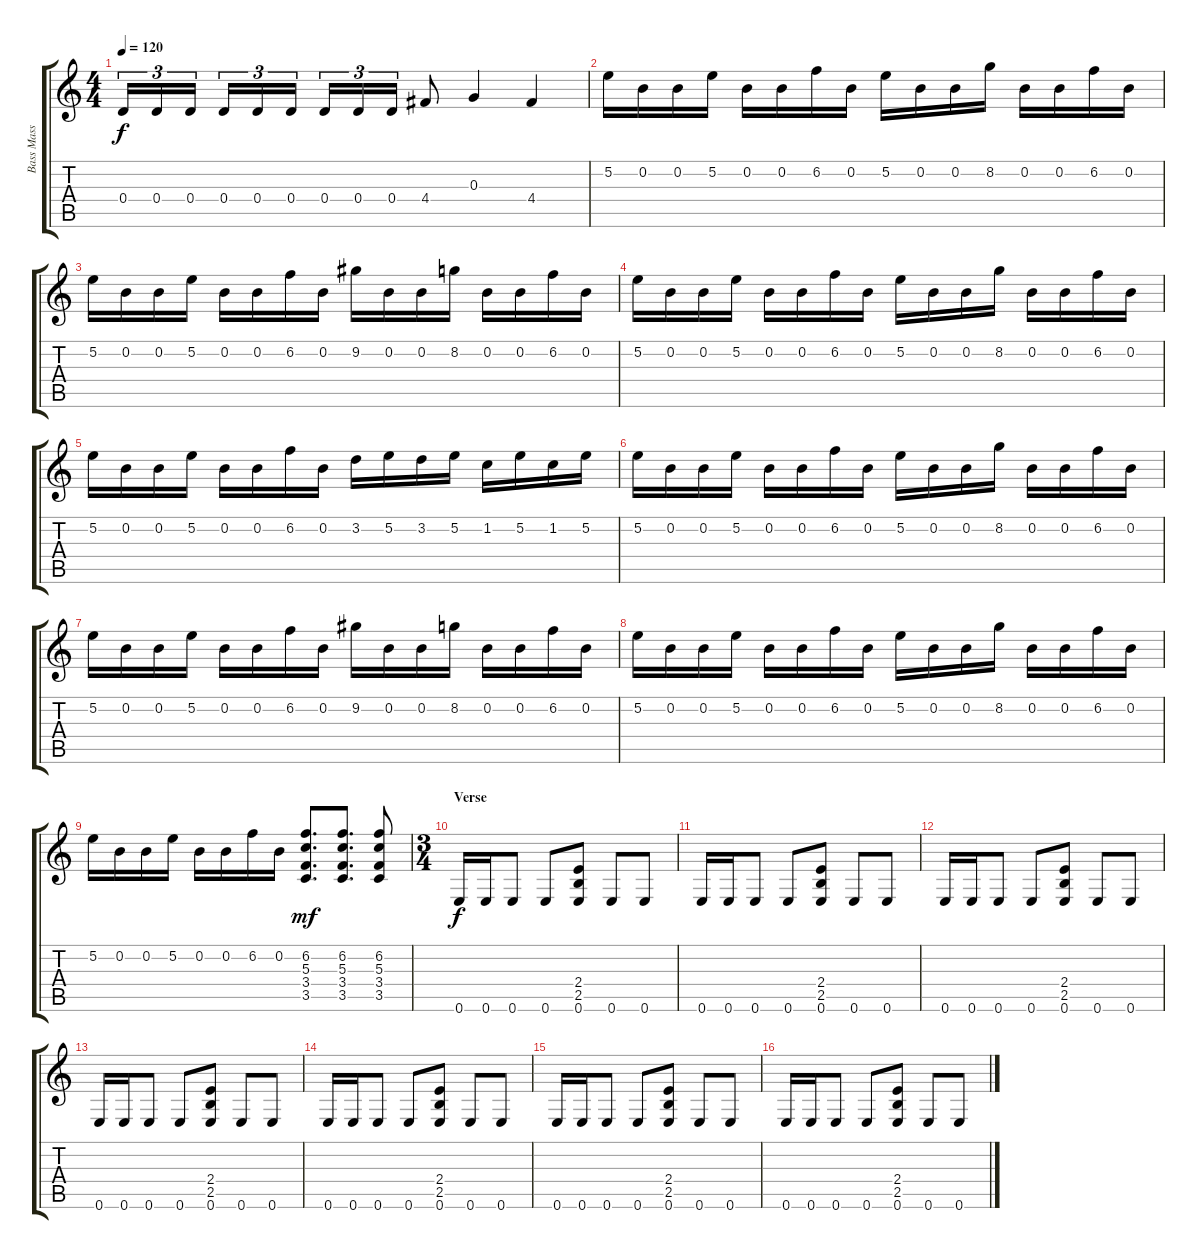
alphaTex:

\track ("Bass Mass" "Bass Mass") {instrument overdrivenguitar}
\staff {score tabs}
\tuning (E4 B3 G3 D3 A2 E2) {hide}
\ts (4 4)
\tempo 120
\clef g2
\ks c
0.4.16{tu (3 2) dy f} 0.4.16{tu (3 2)} 0.4.16{tu (3 2)} 0.4.16{tu (3 2)} 0.4.16{tu (3 2)} 0.4.16{tu (3 2)} 0.4.16{tu (3 2)} 0.4.16{tu (3 2)} 0.4.16{tu (3 2)} 4.4.8 0.3.4 4.4.4 |
5.2.16 0.2.16 0.2.16 5.2.16 0.2.16 0.2.16 6.2.16 0.2.16 5.2.16 0.2.16 0.2.16 8.2.16 0.2.16 0.2.16 6.2.16 0.2.16 |
5.2.16 0.2.16 0.2.16 5.2.16 0.2.16 0.2.16 6.2.16 0.2.16 9.2.16 0.2.16 0.2.16 8.2.16 0.2.16 0.2.16 6.2.16 0.2.16 |
5.2.16 0.2.16 0.2.16 5.2.16 0.2.16 0.2.16 6.2.16 0.2.16 5.2.16 0.2.16 0.2.16 8.2.16 0.2.16 0.2.16 6.2.16 0.2.16 |
5.2.16 0.2.16 0.2.16 5.2.16 0.2.16 0.2.16 6.2.16 0.2.16 3.2.16 5.2.16 3.2.16 5.2.16 1.2.16 5.2.16 1.2.16 5.2.16 |
5.2.16 0.2.16 0.2.16 5.2.16 0.2.16 0.2.16 6.2.16 0.2.16 5.2.16 0.2.16 0.2.16 8.2.16 0.2.16 0.2.16 6.2.16 0.2.16 |
5.2.16 0.2.16 0.2.16 5.2.16 0.2.16 0.2.16 6.2.16 0.2.16 9.2.16 0.2.16 0.2.16 8.2.16 0.2.16 0.2.16 6.2.16 0.2.16 |
5.2.16 0.2.16 0.2.16 5.2.16 0.2.16 0.2.16 6.2.16 0.2.16 5.2.16 0.2.16 0.2.16 8.2.16 0.2.16 0.2.16 6.2.16 0.2.16 |
5.2.16 0.2.16 0.2.16 5.2.16 0.2.16 0.2.16 6.2.16 0.2.16 (6.2 5.3 3.4 3.5).8{d dy mf} (6.2 5.3 3.4 3.5).8{d} (6.2 5.3 3.4 3.5).8 |
\ts (3 4)
\section ("" "Verse")
0.6.16{dy f} 0.6.16 0.6.8 0.6.8 (2.4 2.5 0.6).8 0.6.8 0.6.8 |
0.6.16 0.6.16 0.6.8 0.6.8 (2.4 2.5 0.6).8 0.6.8 0.6.8 |
0.6.16 0.6.16 0.6.8 0.6.8 (2.4 2.5 0.6).8 0.6.8 0.6.8 |
0.6.16 0.6.16 0.6.8 0.6.8 (2.4 2.5 0.6).8 0.6.8 0.6.8 |
0.6.16 0.6.16 0.6.8 0.6.8 (2.4 2.5 0.6).8 0.6.8 0.6.8 |
0.6.16 0.6.16 0.6.8 0.6.8 (2.4 2.5 0.6).8 0.6.8 0.6.8 |
0.6.16 0.6.16 0.6.8 0.6.8 (2.4 2.5 0.6).8 0.6.8 0.6.8
